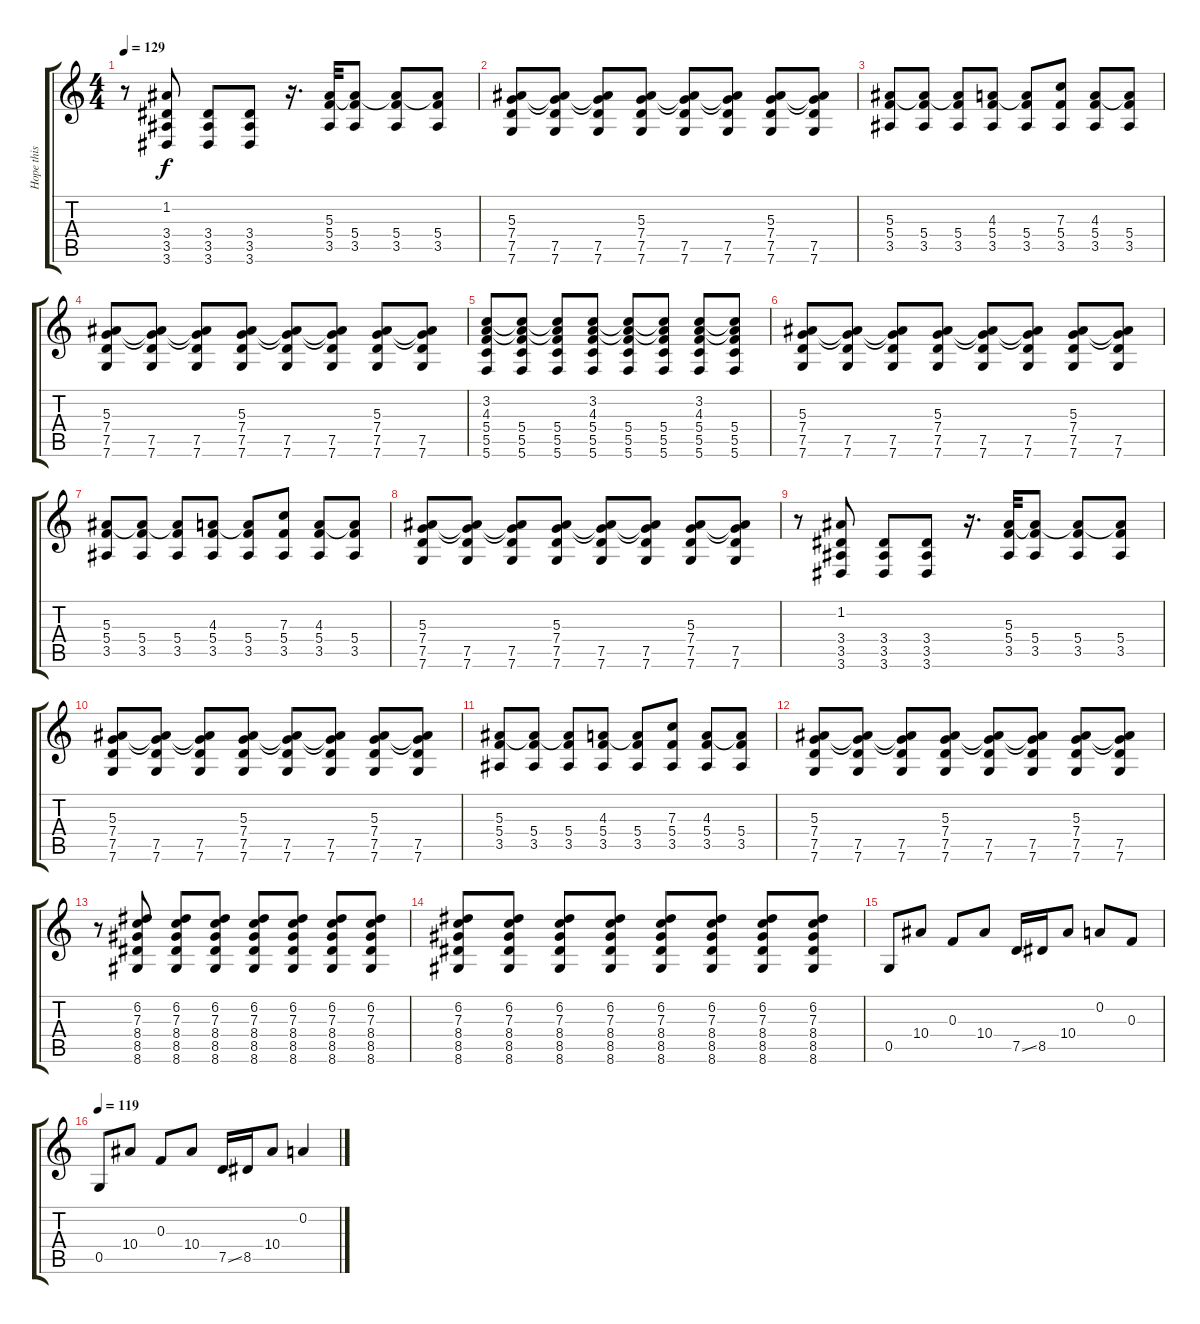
\track ("Hope this helps :)" "Hope this ") {instrument acousticguitarsteel}
\staff {score tabs}
\tuning (D4 A3 F3 C3 G2 C2) {hide}
\ts (4 4)
\tempo 129
\clef g2
\ks c
r.8{dy f} (1.2 3.4 3.5 3.6).8 (3.4 3.5 3.6).8 (3.4 3.5 3.6).8 r.16{d} (5.3 5.4 3.5).32 (5.3{t} 5.4 3.5).8 (5.3{t} 5.4 3.5).8 (5.3{t} 5.4 3.5).8 |
(5.3 7.4 7.5 7.6).8 (5.3{t} 7.4{t} 7.5 7.6).8 (5.3{t} 7.4{t} 7.5 7.6).8 (5.3 7.4 7.5 7.6).8 (5.3{t} 7.4{t} 7.5 7.6).8 (5.3{t} 7.4{t} 7.5 7.6).8 (5.3 7.4 7.5 7.6).8 (5.3{t} 7.4{t} 7.5 7.6).8 |
(5.3 5.4 3.5).8 (5.3{t} 5.4 3.5).8 (5.3{t} 5.4 3.5).8 (4.3 5.4 3.5).8 (4.3{t} 5.4 3.5).8 (7.3 5.4 3.5).8 (4.3 5.4 3.5).8 (4.3{t} 5.4 3.5).8 |
(5.3 7.4 7.5 7.6).8 (5.3{t} 7.4{t} 7.5 7.6).8 (5.3{t} 7.4{t} 7.5 7.6).8 (5.3 7.4 7.5 7.6).8 (5.3{t} 7.4{t} 7.5 7.6).8 (5.3{t} 7.4{t} 7.5 7.6).8 (5.3 7.4 7.5 7.6).8 (5.3{t} 7.4{t} 7.5 7.6).8 |
(3.2 4.3 5.4 5.5 5.6).8 (3.2{t} 4.3{t} 5.4 5.5 5.6).8 (3.2{t} 4.3{t} 5.4 5.5 5.6).8 (3.2 4.3 5.4 5.5 5.6).8 (3.2{t} 4.3{t} 5.4 5.5 5.6).8 (3.2{t} 4.3{t} 5.4 5.5 5.6).8 (3.2 4.3 5.4 5.5 5.6).8 (3.2{t} 4.3{t} 5.4 5.5 5.6).8 |
(5.3 7.4 7.5 7.6).8 (5.3{t} 7.4{t} 7.5 7.6).8 (5.3{t} 7.4{t} 7.5 7.6).8 (5.3 7.4 7.5 7.6).8 (5.3{t} 7.4{t} 7.5 7.6).8 (5.3{t} 7.4{t} 7.5 7.6).8 (5.3 7.4 7.5 7.6).8 (5.3{t} 7.4{t} 7.5 7.6).8 |
(5.3 5.4 3.5).8 (5.3{t} 5.4 3.5).8 (5.3{t} 5.4 3.5).8 (4.3 5.4 3.5).8 (4.3{t} 5.4 3.5).8 (7.3 5.4 3.5).8 (4.3 5.4 3.5).8 (4.3{t} 5.4 3.5).8 |
(5.3 7.4 7.5 7.6).8 (5.3{t} 7.4{t} 7.5 7.6).8 (5.3{t} 7.4{t} 7.5 7.6).8 (5.3 7.4 7.5 7.6).8 (5.3{t} 7.4{t} 7.5 7.6).8 (5.3{t} 7.4{t} 7.5 7.6).8 (5.3 7.4 7.5 7.6).8 (5.3{t} 7.4{t} 7.5 7.6).8 |
r.8 (1.2 3.4 3.5 3.6).8 (3.4 3.5 3.6).8 (3.4 3.5 3.6).8 r.16{d} (5.3 5.4 3.5).32 (5.3{t} 5.4 3.5).8 (5.3{t} 5.4 3.5).8 (5.3{t} 5.4 3.5).8 |
(5.3 7.4 7.5 7.6).8 (5.3{t} 7.4{t} 7.5 7.6).8 (5.3{t} 7.4{t} 7.5 7.6).8 (5.3 7.4 7.5 7.6).8 (5.3{t} 7.4{t} 7.5 7.6).8 (5.3{t} 7.4{t} 7.5 7.6).8 (5.3 7.4 7.5 7.6).8 (5.3{t} 7.4{t} 7.5 7.6).8 |
(5.3 5.4 3.5).8 (5.3{t} 5.4 3.5).8 (5.3{t} 5.4 3.5).8 (4.3 5.4 3.5).8 (4.3{t} 5.4 3.5).8 (7.3 5.4 3.5).8 (4.3 5.4 3.5).8 (4.3{t} 5.4 3.5).8 |
(5.3 7.4 7.5 7.6).8 (5.3{t} 7.4{t} 7.5 7.6).8 (5.3{t} 7.4{t} 7.5 7.6).8 (5.3 7.4 7.5 7.6).8 (5.3{t} 7.4{t} 7.5 7.6).8 (5.3{t} 7.4{t} 7.5 7.6).8 (5.3 7.4 7.5 7.6).8 (5.3{t} 7.4{t} 7.5 7.6).8 |
r.8 (6.2 7.3 8.4 8.5 8.6).8 (6.2 7.3 8.4 8.5 8.6).8 (6.2 7.3 8.4 8.5 8.6).8 (6.2 7.3 8.4 8.5 8.6).8 (6.2 7.3 8.4 8.5 8.6).8 (6.2 7.3 8.4 8.5 8.6).8 (6.2 7.3 8.4 8.5 8.6).8 |
(6.2 7.3 8.4 8.5 8.6).8 (6.2 7.3 8.4 8.5 8.6).8 (6.2 7.3 8.4 8.5 8.6).8 (6.2 7.3 8.4 8.5 8.6).8 (6.2 7.3 8.4 8.5 8.6).8 (6.2 7.3 8.4 8.5 8.6).8 (6.2 7.3 8.4 8.5 8.6).8 (6.2 7.3 8.4 8.5 8.6).8 |
0.5.8 10.4.8 0.3.8 10.4.8 7.5{ss}.16 8.5.16 10.4.8 0.2.8 0.3.8 |
\tempo 119
0.5.8 10.4.8 0.3.8 10.4.8 7.5{ss}.16 8.5.16 10.4.8 0.2.4
